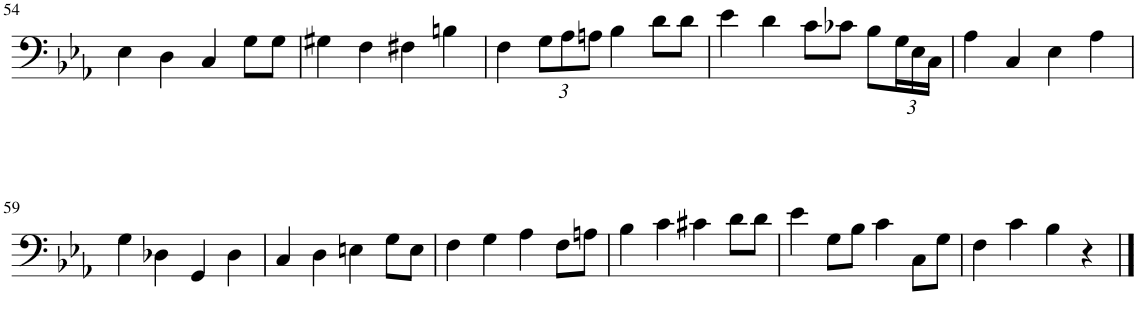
**kern
*part1
*staff1
*I"Piano
*I'Pno.
!!LO:PB:g=z
*clefF4
*k[b-e-a-]
*M4/4
*met(c)
=54
4E-\
4D\
4C/
8G\L
8G\J
=55
4G#X\
4F\
4F#X\
4Bn\
=56
4F\
*Xbrackettup
12G\L
12A-\
12An\J
4B-\
8d\L
8d\J
=57
4e-\
4d\
8c\L
8c-X\J
8B-\L
24G\L
24E-\
24C\JJ
=58
4A-\
4C/
4E-\
4A-\
!!LO:LB:g=z
=59
4G\
4D-X\
4GG/
4D-\
=60
4C/
4D\
4En\
8G\L
8E\J
=61
4F\
4G\
4A-\
8F\L
8An\J
=62
4B-\
4c\
4c#X\
8d\L
8d\J
=63
4e-\
8G\L
8B-\J
4c\
8C\L
8G\J
=64
4F\
4c\
4B-\
4r
==
*-
